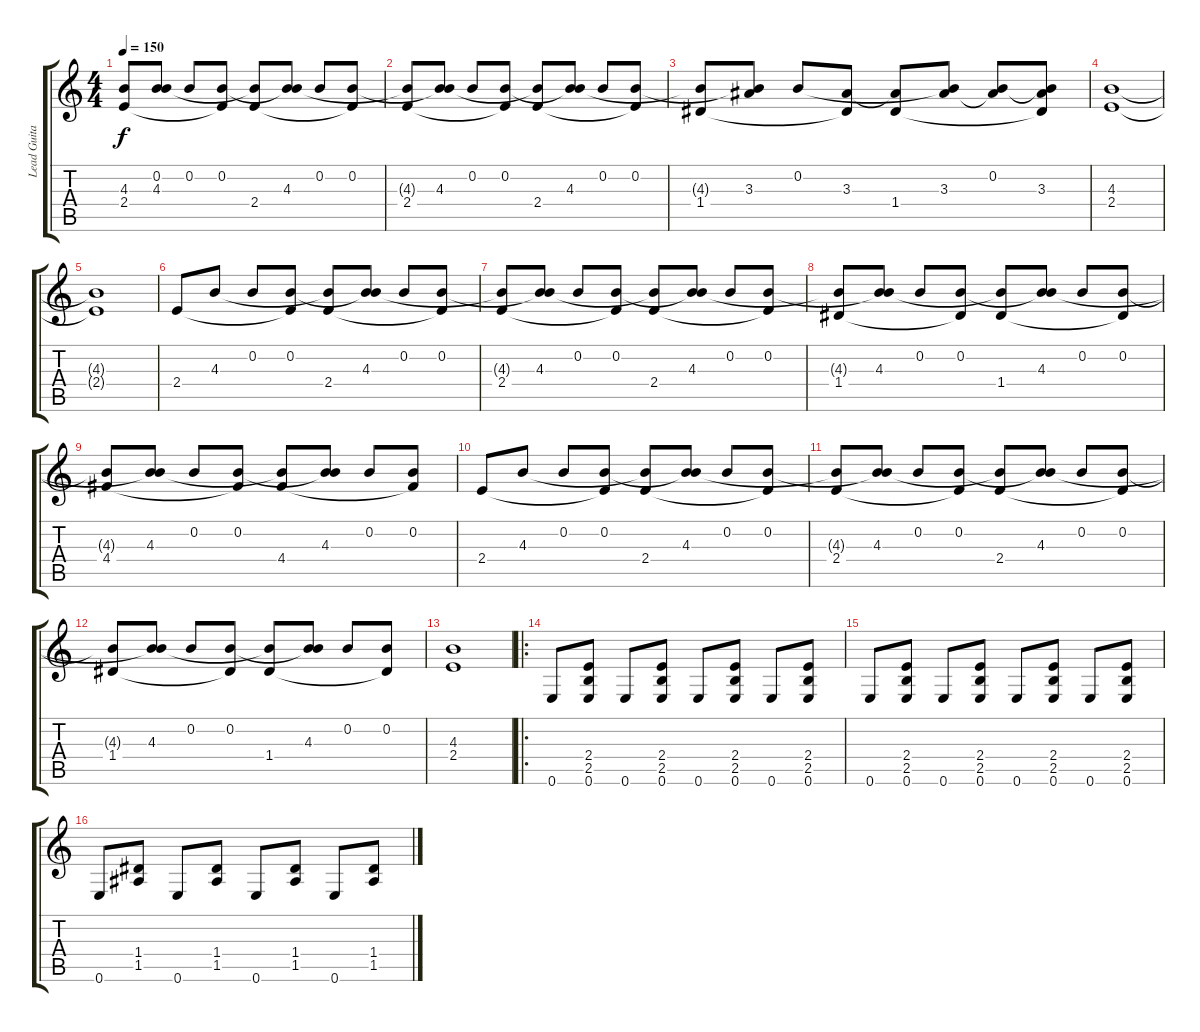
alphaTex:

\track ("Lead Guitar" "Lead Guita") {instrument distortionguitar}
\staff {score tabs}
\tuning (E4 B3 G3 D3 A2 E2) {hide}
\ts (4 4)
\tempo 150
\clef g2
\ks c
(4.3{t} 2.4).8{dy f} (0.2{t} 4.3).8 0.2.8 (0.2 2.4{t}).8 (4.3{t} 2.4).8 (0.2{t} 4.3).8 0.2.8 (0.2 2.4{t}).8 |
(4.3{t} 2.4).8 (0.2{t} 4.3).8 0.2.8 (0.2 2.4{t}).8 (4.3{t} 2.4).8 (0.2{t} 4.3).8 0.2.8 (0.2 2.4{t}).8 |
(4.3{t} 1.4).8 (0.2{t} 3.3).8 0.2.8 (3.3 1.4{t}).8 (3.3{t} 1.4).8 (0.2{t} 3.3).8 (0.2 3.3{t}).8 (0.2{t} 3.3 1.4{t}).8 |
(4.3 2.4).1 |
(4.3{t} 2.4{t}).1 |
2.4.8 4.3.8 0.2.8 (0.2 2.4{t}).8 (4.3{t} 2.4).8 (0.2{t} 4.3).8 0.2.8 (0.2 2.4{t}).8 |
(4.3{t} 2.4).8 (0.2{t} 4.3).8 0.2.8 (0.2 2.4{t}).8 (4.3{t} 2.4).8 (0.2{t} 4.3).8 0.2.8 (0.2 2.4{t}).8 |
(4.3{t} 1.4).8 (0.2{t} 4.3).8 0.2.8 (0.2 1.4{t}).8 (4.3{t} 1.4).8 (0.2{t} 4.3).8 0.2.8 (0.2 1.4{t}).8 |
(4.3{t} 4.4).8 (0.2{t} 4.3).8 0.2.8 (0.2 4.4{t}).8 (4.3{t} 4.4).8 (0.2{t} 4.3).8 0.2.8 (0.2 4.4{t}).8 |
2.4.8 4.3.8 0.2.8 (0.2 2.4{t}).8 (4.3{t} 2.4).8 (0.2{t} 4.3).8 0.2.8 (0.2 2.4{t}).8 |
(4.3{t} 2.4).8 (0.2{t} 4.3).8 0.2.8 (0.2 2.4{t}).8 (4.3{t} 2.4).8 (0.2{t} 4.3).8 0.2.8 (0.2 2.4{t}).8 |
(4.3{t} 1.4).8 (0.2{t} 4.3).8 0.2.8 (0.2 1.4{t}).8 (4.3{t} 1.4).8 (0.2{t} 4.3).8 0.2.8 (0.2 1.4{t}).8 |
(4.3 2.4).1 |
\ro
0.6.8 (2.4 2.5 0.6).8 0.6.8 (2.4 2.5 0.6).8 0.6.8 (2.4 2.5 0.6).8 0.6.8 (2.4 2.5 0.6).8 |
0.6.8 (2.4 2.5 0.6).8 0.6.8 (2.4 2.5 0.6).8 0.6.8 (2.4 2.5 0.6).8 0.6.8 (2.4 2.5 0.6).8 |
0.6.8 (1.4 1.5).8 0.6.8 (1.4 1.5).8 0.6.8 (1.4 1.5).8 0.6.8 (1.4 1.5).8
